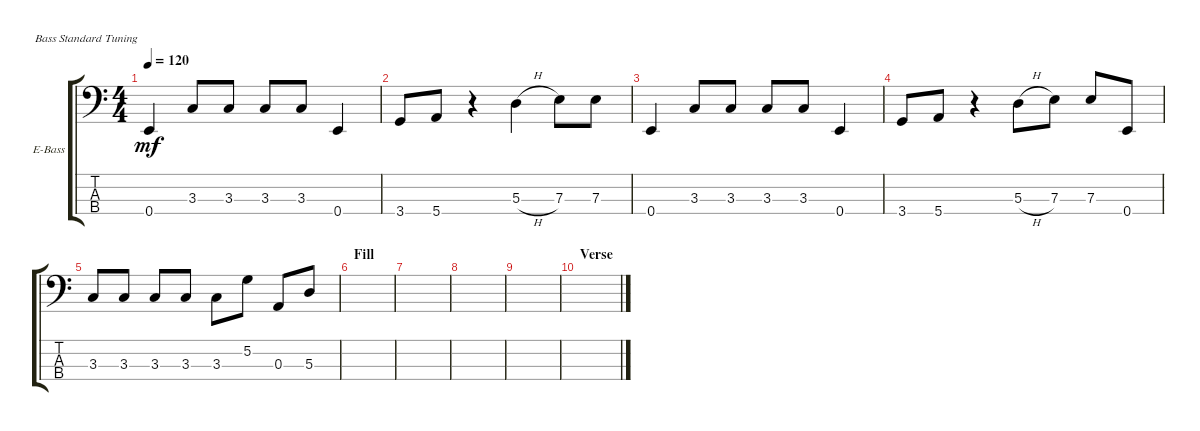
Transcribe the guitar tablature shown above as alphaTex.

\defaultSystemsLayout 4
\bracketExtendMode groupsimilarinstruments
\firstSystemTrackNameOrientation horizontal
\otherSystemsTrackNameOrientation horizontal
\track ("Electric Bass" "E-Bass") {instrument electricbassfinger}
\staff {score tabs}
\tuning (G2 D2 A1 E1)
\ts (4 4)
\tempo 120
\clef f4
\scale
0.333333
\ks c
0.4.4{dy mf} 3.3.8 3.3.8 3.3.8 3.3.8 0.4.4 |
\scale
0.333333 3.4.8 5.4.8 r.4 5.3{h}.4 7.3.8 7.3.8 |
\scale
0.333333 0.4.4 3.3.8 3.3.8 3.3.8 3.3.8 0.4.4 |
\scale
0.333333 3.4.8 5.4.8 r.4 5.3{h}.8 7.3.8 7.3.8 0.4.8 |
\scale
0.333333 3.3.8 3.3.8 3.3.8 3.3.8 3.3.8 5.2.8 0.3.8 5.3.8 |
\section ("" "Fill")
\scale
0.333333 |
\scale
0.333333 |
\scale
0.333333 |
\scale
0.333333 |
\section ("" "Verse")
\scale
0.333333 |
\scale
0.333333 |
\scale
0.333333 |
\scale
0.333333 |
\scale
0.333333 |
\scale
0.333333 |
\scale
0.333333
